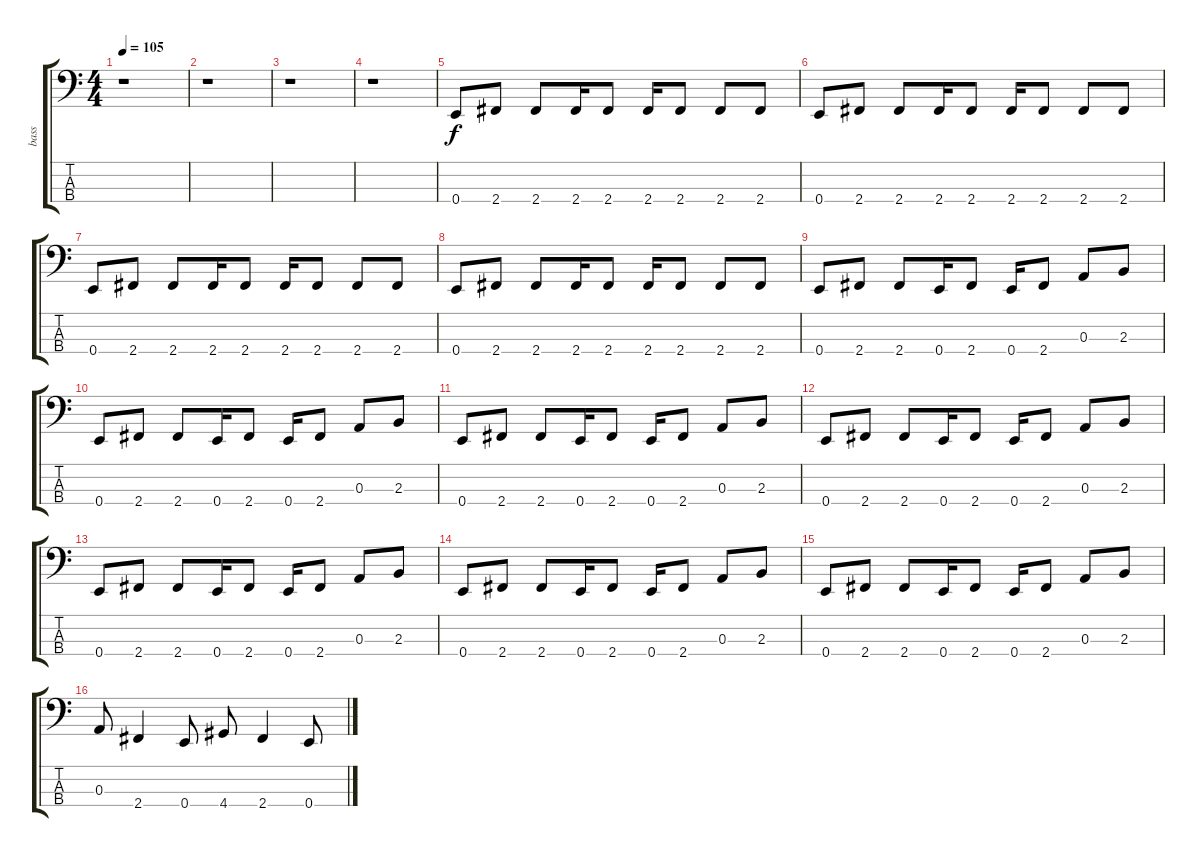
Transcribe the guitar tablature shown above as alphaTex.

\track ("bass" "bass") {instrument slapbass2}
\staff {score tabs}
\tuning (G2 D2 A1 E1) {hide}
\ts (4 4)
\tempo 105
\clef f4
\ks c
r.1{dy f instrument slapbass2} |
r.1 |
r.1 |
r.1 |
0.4.8 2.4.8 2.4.8 2.4.16 2.4.8 2.4.16 2.4.8 2.4.8 2.4.8 |
0.4.8 2.4.8 2.4.8 2.4.16 2.4.8 2.4.16 2.4.8 2.4.8 2.4.8 |
0.4.8 2.4.8 2.4.8 2.4.16 2.4.8 2.4.16 2.4.8 2.4.8 2.4.8 |
0.4.8 2.4.8 2.4.8 2.4.16 2.4.8 2.4.16 2.4.8 2.4.8 2.4.8 |
0.4.8 2.4.8 2.4.8 0.4.16 2.4.8 0.4.16 2.4.8 0.3.8 2.3.8 |
0.4.8 2.4.8 2.4.8 0.4.16 2.4.8 0.4.16 2.4.8 0.3.8 2.3.8 |
0.4.8 2.4.8 2.4.8 0.4.16 2.4.8 0.4.16 2.4.8 0.3.8 2.3.8 |
0.4.8 2.4.8 2.4.8 0.4.16 2.4.8 0.4.16 2.4.8 0.3.8 2.3.8 |
0.4.8 2.4.8 2.4.8 0.4.16 2.4.8 0.4.16 2.4.8 0.3.8 2.3.8 |
0.4.8 2.4.8 2.4.8 0.4.16 2.4.8 0.4.16 2.4.8 0.3.8 2.3.8 |
0.4.8 2.4.8 2.4.8 0.4.16 2.4.8 0.4.16 2.4.8 0.3.8 2.3.8 |
0.3.8 2.4.4 0.4.8 4.4.8 2.4.4 0.4.8
